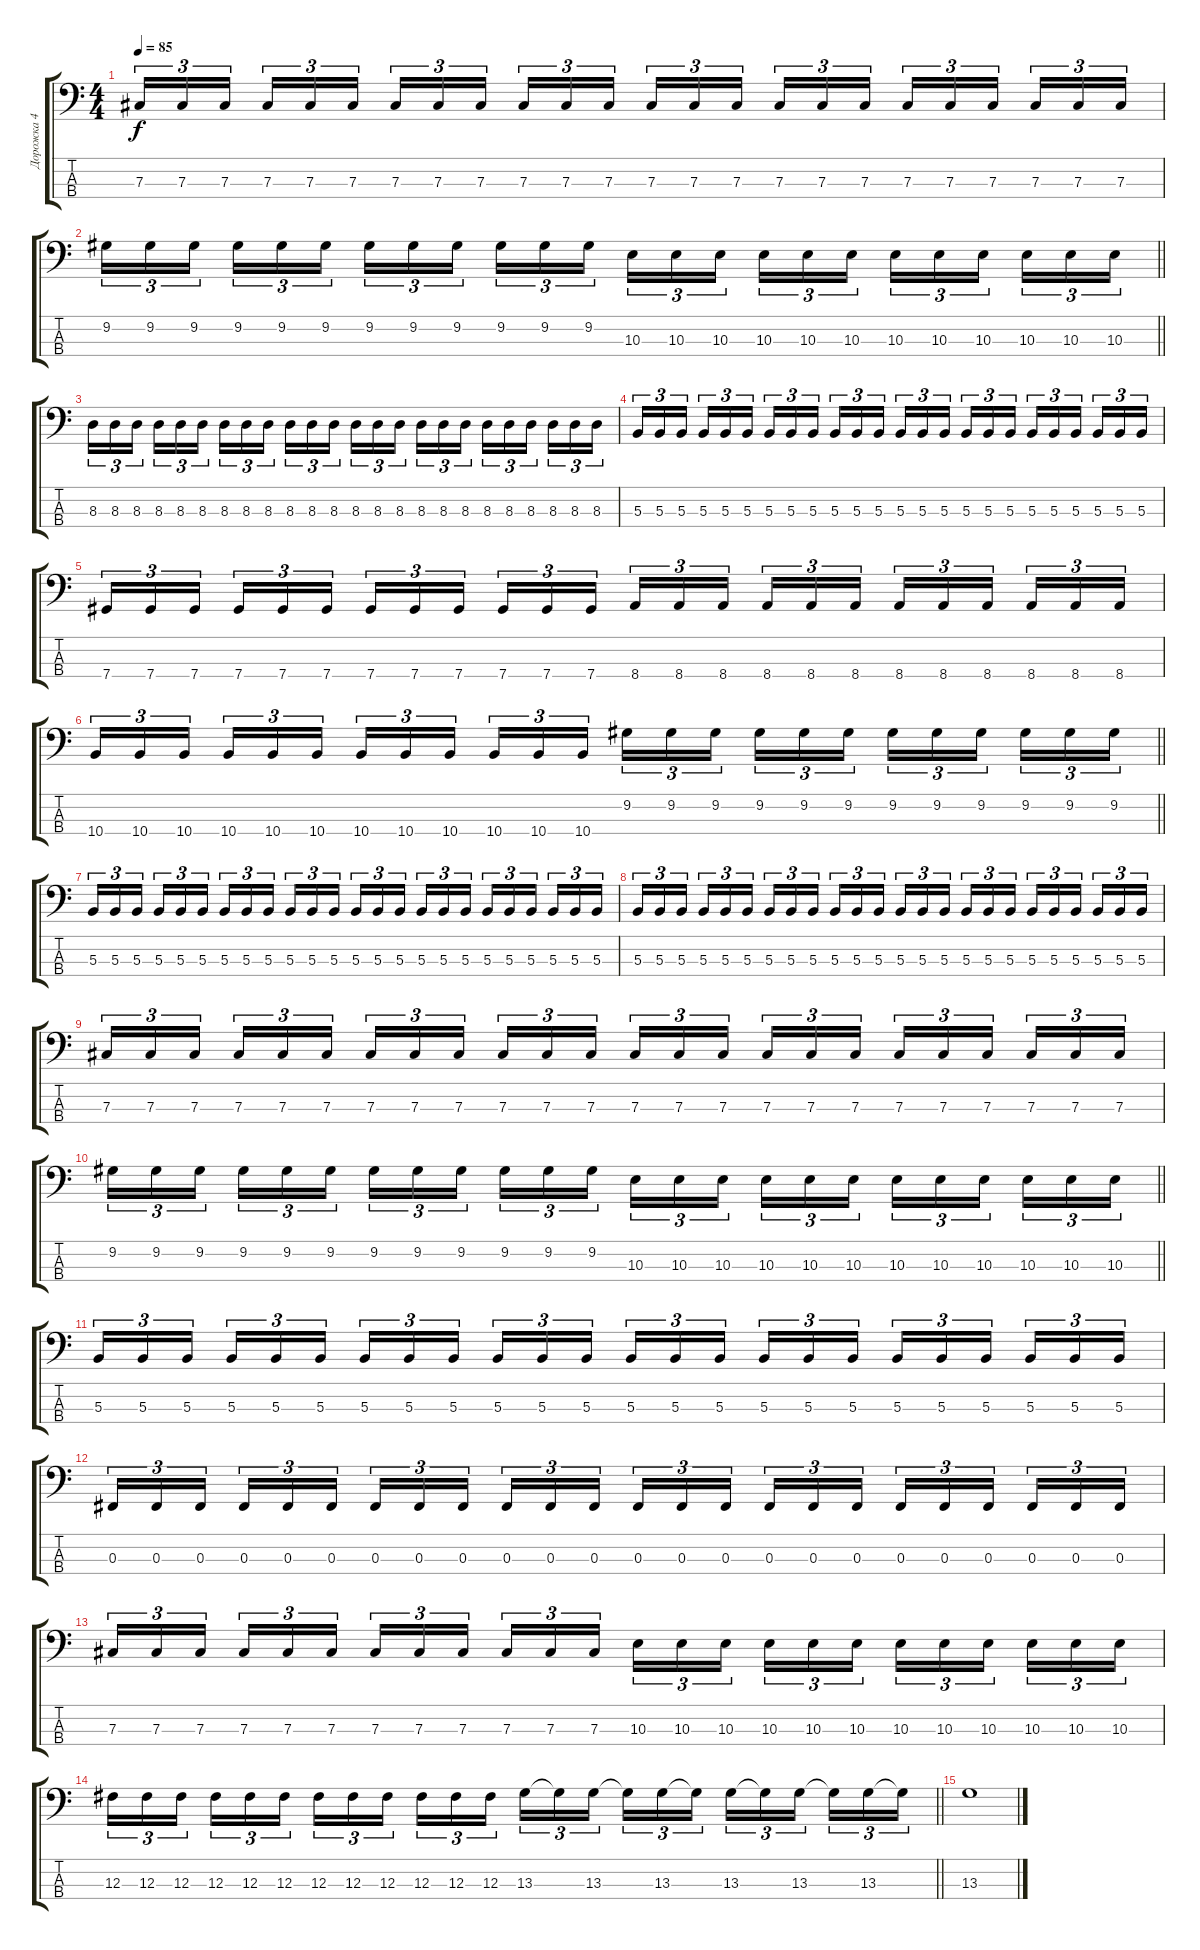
\track ("Дорожка 4" "Дорожка 4") {instrument electricbassfinger}
\staff {score tabs}
\tuning (E2 B1 Gb1 Db1) {hide}
\ts (4 4)
\tempo 85
\clef f4
\ks c
7.3.16{tu (3 2) dy f} 7.3.16{tu (3 2)} 7.3.16{tu (3 2) beam splitsecondary} 7.3.16{tu (3 2)} 7.3.16{tu (3 2)} 7.3.16{tu (3 2)} 7.3.16{tu (3 2)} 7.3.16{tu (3 2)} 7.3.16{tu (3 2) beam splitsecondary} 7.3.16{tu (3 2)} 7.3.16{tu (3 2)} 7.3.16{tu (3 2)} 7.3.16{tu (3 2)} 7.3.16{tu (3 2)} 7.3.16{tu (3 2) beam splitsecondary} 7.3.16{tu (3 2)} 7.3.16{tu (3 2)} 7.3.16{tu (3 2)} 7.3.16{tu (3 2)} 7.3.16{tu (3 2)} 7.3.16{tu (3 2) beam splitsecondary} 7.3.16{tu (3 2)} 7.3.16{tu (3 2)} 7.3.16{tu (3 2)} |
\barLineRight lightlight
9.2.16{tu (3 2)} 9.2.16{tu (3 2)} 9.2.16{tu (3 2) beam splitsecondary} 9.2.16{tu (3 2)} 9.2.16{tu (3 2)} 9.2.16{tu (3 2)} 9.2.16{tu (3 2)} 9.2.16{tu (3 2)} 9.2.16{tu (3 2) beam splitsecondary} 9.2.16{tu (3 2)} 9.2.16{tu (3 2)} 9.2.16{tu (3 2)} 10.3.16{tu (3 2)} 10.3.16{tu (3 2)} 10.3.16{tu (3 2) beam splitsecondary} 10.3.16{tu (3 2)} 10.3.16{tu (3 2)} 10.3.16{tu (3 2)} 10.3.16{tu (3 2)} 10.3.16{tu (3 2)} 10.3.16{tu (3 2) beam splitsecondary} 10.3.16{tu (3 2)} 10.3.16{tu (3 2)} 10.3.16{tu (3 2)} |
8.3.16{tu (3 2)} 8.3.16{tu (3 2)} 8.3.16{tu (3 2) beam splitsecondary} 8.3.16{tu (3 2)} 8.3.16{tu (3 2)} 8.3.16{tu (3 2)} 8.3.16{tu (3 2)} 8.3.16{tu (3 2)} 8.3.16{tu (3 2) beam splitsecondary} 8.3.16{tu (3 2)} 8.3.16{tu (3 2)} 8.3.16{tu (3 2)} 8.3.16{tu (3 2)} 8.3.16{tu (3 2)} 8.3.16{tu (3 2) beam splitsecondary} 8.3.16{tu (3 2)} 8.3.16{tu (3 2)} 8.3.16{tu (3 2)} 8.3.16{tu (3 2)} 8.3.16{tu (3 2)} 8.3.16{tu (3 2) beam splitsecondary} 8.3.16{tu (3 2)} 8.3.16{tu (3 2)} 8.3.16{tu (3 2)} |
5.3.16{tu (3 2)} 5.3.16{tu (3 2)} 5.3.16{tu (3 2) beam splitsecondary} 5.3.16{tu (3 2)} 5.3.16{tu (3 2)} 5.3.16{tu (3 2)} 5.3.16{tu (3 2)} 5.3.16{tu (3 2)} 5.3.16{tu (3 2) beam splitsecondary} 5.3.16{tu (3 2)} 5.3.16{tu (3 2)} 5.3.16{tu (3 2)} 5.3.16{tu (3 2)} 5.3.16{tu (3 2)} 5.3.16{tu (3 2) beam splitsecondary} 5.3.16{tu (3 2)} 5.3.16{tu (3 2)} 5.3.16{tu (3 2)} 5.3.16{tu (3 2)} 5.3.16{tu (3 2)} 5.3.16{tu (3 2) beam splitsecondary} 5.3.16{tu (3 2)} 5.3.16{tu (3 2)} 5.3.16{tu (3 2)} |
7.4.16{tu (3 2)} 7.4.16{tu (3 2)} 7.4.16{tu (3 2) beam splitsecondary} 7.4.16{tu (3 2)} 7.4.16{tu (3 2)} 7.4.16{tu (3 2)} 7.4.16{tu (3 2)} 7.4.16{tu (3 2)} 7.4.16{tu (3 2) beam splitsecondary} 7.4.16{tu (3 2)} 7.4.16{tu (3 2)} 7.4.16{tu (3 2)} 8.4.16{tu (3 2)} 8.4.16{tu (3 2)} 8.4.16{tu (3 2) beam splitsecondary} 8.4.16{tu (3 2)} 8.4.16{tu (3 2)} 8.4.16{tu (3 2)} 8.4.16{tu (3 2)} 8.4.16{tu (3 2)} 8.4.16{tu (3 2) beam splitsecondary} 8.4.16{tu (3 2)} 8.4.16{tu (3 2)} 8.4.16{tu (3 2)} |
\barLineRight lightlight
10.4.16{tu (3 2)} 10.4.16{tu (3 2)} 10.4.16{tu (3 2) beam splitsecondary} 10.4.16{tu (3 2)} 10.4.16{tu (3 2)} 10.4.16{tu (3 2)} 10.4.16{tu (3 2)} 10.4.16{tu (3 2)} 10.4.16{tu (3 2) beam splitsecondary} 10.4.16{tu (3 2)} 10.4.16{tu (3 2)} 10.4.16{tu (3 2)} 9.2.16{tu (3 2)} 9.2.16{tu (3 2)} 9.2.16{tu (3 2) beam splitsecondary} 9.2.16{tu (3 2)} 9.2.16{tu (3 2)} 9.2.16{tu (3 2)} 9.2.16{tu (3 2)} 9.2.16{tu (3 2)} 9.2.16{tu (3 2) beam splitsecondary} 9.2.16{tu (3 2)} 9.2.16{tu (3 2)} 9.2.16{tu (3 2)} |
5.3.16{tu (3 2)} 5.3.16{tu (3 2)} 5.3.16{tu (3 2) beam splitsecondary} 5.3.16{tu (3 2)} 5.3.16{tu (3 2)} 5.3.16{tu (3 2)} 5.3.16{tu (3 2)} 5.3.16{tu (3 2)} 5.3.16{tu (3 2) beam splitsecondary} 5.3.16{tu (3 2)} 5.3.16{tu (3 2)} 5.3.16{tu (3 2)} 5.3.16{tu (3 2)} 5.3.16{tu (3 2)} 5.3.16{tu (3 2) beam splitsecondary} 5.3.16{tu (3 2)} 5.3.16{tu (3 2)} 5.3.16{tu (3 2)} 5.3.16{tu (3 2)} 5.3.16{tu (3 2)} 5.3.16{tu (3 2) beam splitsecondary} 5.3.16{tu (3 2)} 5.3.16{tu (3 2)} 5.3.16{tu (3 2)} |
5.3.16{tu (3 2)} 5.3.16{tu (3 2)} 5.3.16{tu (3 2) beam splitsecondary} 5.3.16{tu (3 2)} 5.3.16{tu (3 2)} 5.3.16{tu (3 2)} 5.3.16{tu (3 2)} 5.3.16{tu (3 2)} 5.3.16{tu (3 2) beam splitsecondary} 5.3.16{tu (3 2)} 5.3.16{tu (3 2)} 5.3.16{tu (3 2)} 5.3.16{tu (3 2)} 5.3.16{tu (3 2)} 5.3.16{tu (3 2) beam splitsecondary} 5.3.16{tu (3 2)} 5.3.16{tu (3 2)} 5.3.16{tu (3 2)} 5.3.16{tu (3 2)} 5.3.16{tu (3 2)} 5.3.16{tu (3 2) beam splitsecondary} 5.3.16{tu (3 2)} 5.3.16{tu (3 2)} 5.3.16{tu (3 2)} |
7.3.16{tu (3 2)} 7.3.16{tu (3 2)} 7.3.16{tu (3 2) beam splitsecondary} 7.3.16{tu (3 2)} 7.3.16{tu (3 2)} 7.3.16{tu (3 2)} 7.3.16{tu (3 2)} 7.3.16{tu (3 2)} 7.3.16{tu (3 2) beam splitsecondary} 7.3.16{tu (3 2)} 7.3.16{tu (3 2)} 7.3.16{tu (3 2)} 7.3.16{tu (3 2)} 7.3.16{tu (3 2)} 7.3.16{tu (3 2) beam splitsecondary} 7.3.16{tu (3 2)} 7.3.16{tu (3 2)} 7.3.16{tu (3 2)} 7.3.16{tu (3 2)} 7.3.16{tu (3 2)} 7.3.16{tu (3 2) beam splitsecondary} 7.3.16{tu (3 2)} 7.3.16{tu (3 2)} 7.3.16{tu (3 2)} |
\barLineRight lightlight
9.2.16{tu (3 2)} 9.2.16{tu (3 2)} 9.2.16{tu (3 2) beam splitsecondary} 9.2.16{tu (3 2)} 9.2.16{tu (3 2)} 9.2.16{tu (3 2)} 9.2.16{tu (3 2)} 9.2.16{tu (3 2)} 9.2.16{tu (3 2) beam splitsecondary} 9.2.16{tu (3 2)} 9.2.16{tu (3 2)} 9.2.16{tu (3 2)} 10.3.16{tu (3 2)} 10.3.16{tu (3 2)} 10.3.16{tu (3 2) beam splitsecondary} 10.3.16{tu (3 2)} 10.3.16{tu (3 2)} 10.3.16{tu (3 2)} 10.3.16{tu (3 2)} 10.3.16{tu (3 2)} 10.3.16{tu (3 2) beam splitsecondary} 10.3.16{tu (3 2)} 10.3.16{tu (3 2)} 10.3.16{tu (3 2)} |
5.3.16{tu (3 2)} 5.3.16{tu (3 2)} 5.3.16{tu (3 2) beam splitsecondary} 5.3.16{tu (3 2)} 5.3.16{tu (3 2)} 5.3.16{tu (3 2)} 5.3.16{tu (3 2)} 5.3.16{tu (3 2)} 5.3.16{tu (3 2) beam splitsecondary} 5.3.16{tu (3 2)} 5.3.16{tu (3 2)} 5.3.16{tu (3 2)} 5.3.16{tu (3 2)} 5.3.16{tu (3 2)} 5.3.16{tu (3 2) beam splitsecondary} 5.3.16{tu (3 2)} 5.3.16{tu (3 2)} 5.3.16{tu (3 2)} 5.3.16{tu (3 2)} 5.3.16{tu (3 2)} 5.3.16{tu (3 2) beam splitsecondary} 5.3.16{tu (3 2)} 5.3.16{tu (3 2)} 5.3.16{tu (3 2)} |
0.3.16{tu (3 2)} 0.3.16{tu (3 2)} 0.3.16{tu (3 2) beam splitsecondary} 0.3.16{tu (3 2)} 0.3.16{tu (3 2)} 0.3.16{tu (3 2)} 0.3.16{tu (3 2)} 0.3.16{tu (3 2)} 0.3.16{tu (3 2) beam splitsecondary} 0.3.16{tu (3 2)} 0.3.16{tu (3 2)} 0.3.16{tu (3 2)} 0.3.16{tu (3 2)} 0.3.16{tu (3 2)} 0.3.16{tu (3 2) beam splitsecondary} 0.3.16{tu (3 2)} 0.3.16{tu (3 2)} 0.3.16{tu (3 2)} 0.3.16{tu (3 2)} 0.3.16{tu (3 2)} 0.3.16{tu (3 2) beam splitsecondary} 0.3.16{tu (3 2)} 0.3.16{tu (3 2)} 0.3.16{tu (3 2)} |
7.3.16{tu (3 2)} 7.3.16{tu (3 2)} 7.3.16{tu (3 2) beam splitsecondary} 7.3.16{tu (3 2)} 7.3.16{tu (3 2)} 7.3.16{tu (3 2)} 7.3.16{tu (3 2)} 7.3.16{tu (3 2)} 7.3.16{tu (3 2) beam splitsecondary} 7.3.16{tu (3 2)} 7.3.16{tu (3 2)} 7.3.16{tu (3 2)} 10.3.16{tu (3 2)} 10.3.16{tu (3 2)} 10.3.16{tu (3 2) beam splitsecondary} 10.3.16{tu (3 2)} 10.3.16{tu (3 2)} 10.3.16{tu (3 2)} 10.3.16{tu (3 2)} 10.3.16{tu (3 2)} 10.3.16{tu (3 2) beam splitsecondary} 10.3.16{tu (3 2)} 10.3.16{tu (3 2)} 10.3.16{tu (3 2)} |
\barLineRight lightlight
12.3.16{tu (3 2)} 12.3.16{tu (3 2)} 12.3.16{tu (3 2) beam splitsecondary} 12.3.16{tu (3 2)} 12.3.16{tu (3 2)} 12.3.16{tu (3 2)} 12.3.16{tu (3 2)} 12.3.16{tu (3 2)} 12.3.16{tu (3 2) beam splitsecondary} 12.3.16{tu (3 2)} 12.3.16{tu (3 2)} 12.3.16{tu (3 2)} 13.3.16{tu (3 2)} 13.3{t}.16{tu (3 2)} 13.3.16{tu (3 2) beam splitsecondary} 13.3{t}.16{tu (3 2)} 13.3.16{tu (3 2)} 13.3{t}.16{tu (3 2)} 13.3.16{tu (3 2)} 13.3{t}.16{tu (3 2)} 13.3.16{tu (3 2) beam splitsecondary} 13.3{t}.16{tu (3 2)} 13.3.16{tu (3 2)} 13.3{t}.16{tu (3 2)} |
13.3.1
